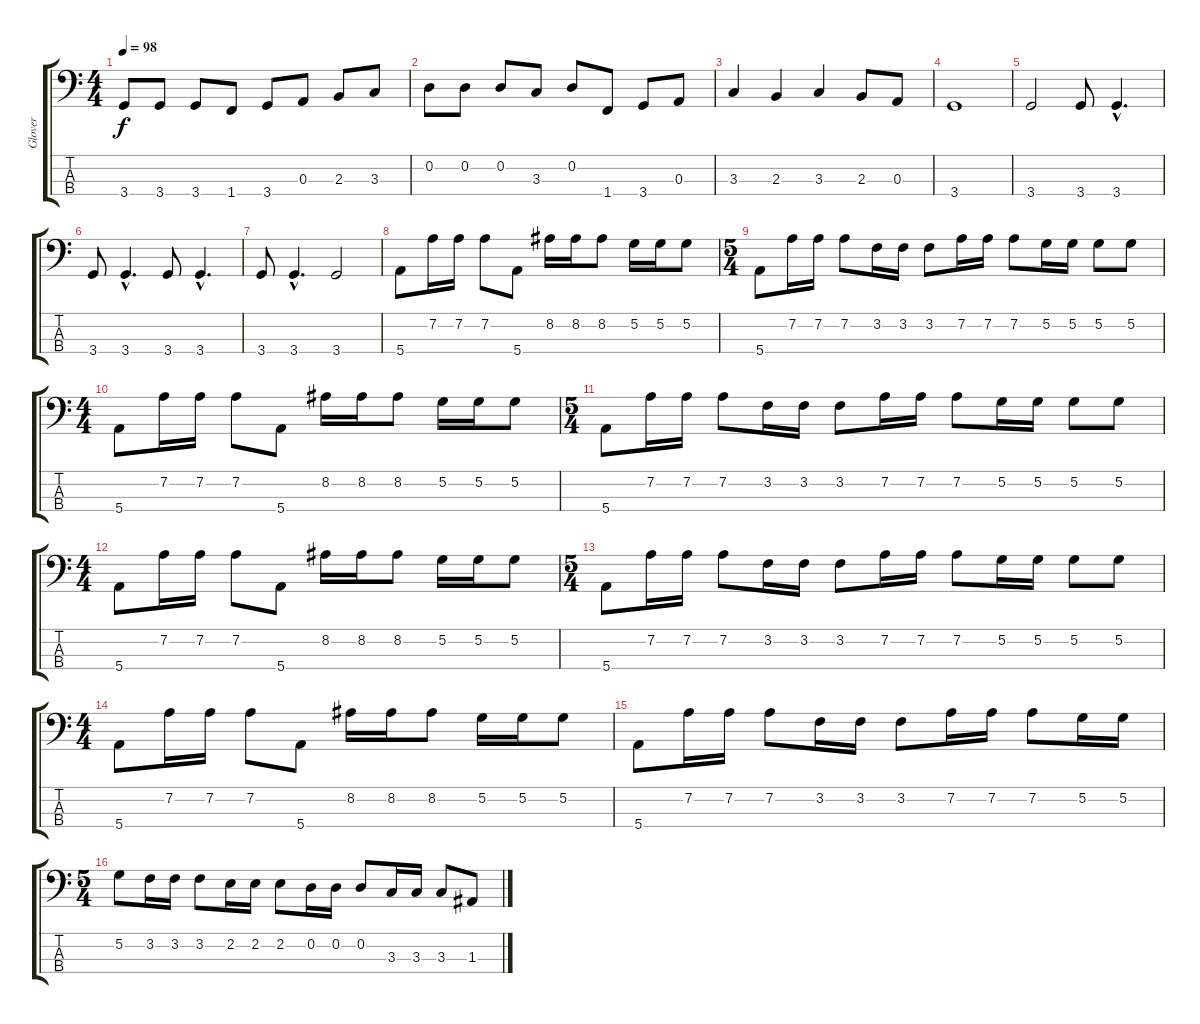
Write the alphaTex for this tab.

\track ("Glover" "Glover") {instrument electricbasspick}
\staff {score tabs}
\tuning (G2 D2 A1 E1) {hide}
\ts (4 4)
\tempo 98
\clef f4
\ks c
3.4.8{dy f} 3.4.8 3.4.8 1.4.8 3.4.8 0.3.8 2.3.8 3.3.8 |
0.2.8 0.2.8 0.2.8 3.3.8 0.2.8 1.4.8 3.4.8 0.3.8 |
3.3.4 2.3.4 3.3.4 2.3.8 0.3.8 |
3.4.1 |
3.4.2 3.4.8 3.4{hac}.4{d} |
3.4.8 3.4{hac}.4{d} 3.4.8 3.4{hac}.4{d} |
3.4.8 3.4{hac}.4{d} 3.4.2 |
5.4.8 7.2.16 7.2.16 7.2.8 5.4.8 8.2.16 8.2.16 8.2.8 5.2.16 5.2.16 5.2.8 |
\ts (5 4)
5.4.8 7.2.16 7.2.16 7.2.8 3.2.16 3.2.16 3.2.8 7.2.16 7.2.16 7.2.8 5.2.16 5.2.16 5.2.8 5.2.8 |
\ts (4 4)
5.4.8 7.2.16 7.2.16 7.2.8 5.4.8 8.2.16 8.2.16 8.2.8 5.2.16 5.2.16 5.2.8 |
\ts (5 4)
5.4.8 7.2.16 7.2.16 7.2.8 3.2.16 3.2.16 3.2.8 7.2.16 7.2.16 7.2.8 5.2.16 5.2.16 5.2.8 5.2.8 |
\ts (4 4)
5.4.8 7.2.16 7.2.16 7.2.8 5.4.8 8.2.16 8.2.16 8.2.8 5.2.16 5.2.16 5.2.8 |
\ts (5 4)
5.4.8 7.2.16 7.2.16 7.2.8 3.2.16 3.2.16 3.2.8 7.2.16 7.2.16 7.2.8 5.2.16 5.2.16 5.2.8 5.2.8 |
\ts (4 4)
5.4.8 7.2.16 7.2.16 7.2.8 5.4.8 8.2.16 8.2.16 8.2.8 5.2.16 5.2.16 5.2.8 |
5.4.8 7.2.16 7.2.16 7.2.8 3.2.16 3.2.16 3.2.8 7.2.16 7.2.16 7.2.8 5.2.16 5.2.16 |
\ts (5 4)
5.2.8 3.2.16 3.2.16 3.2.8 2.2.16 2.2.16 2.2.8 0.2.16 0.2.16 0.2.8 3.3.16 3.3.16 3.3.8 1.3.8
